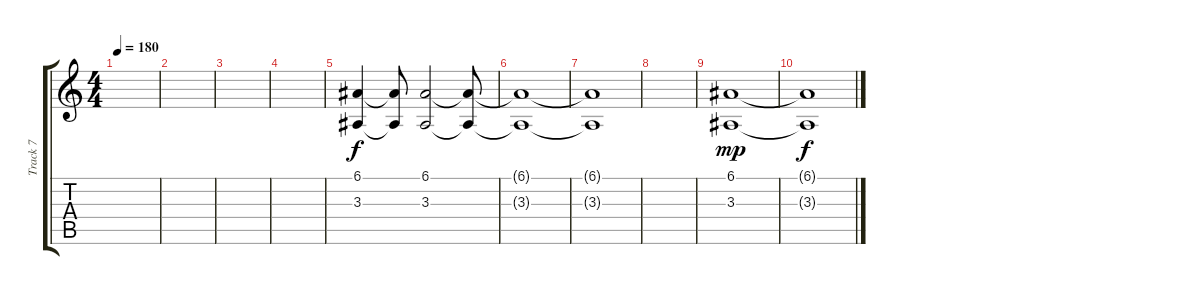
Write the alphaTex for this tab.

\track ("Track 7" "Track 7") {instrument pad5bowed}
\staff {score tabs}
\tuning (E4 B3 G3 D3 A2 E2) {hide}
\ts (4 4)
\tempo 180
\clef g2
\ks c
|
|
|
|
(6.1 3.3).4{balance 16} (6.1{t} 3.3{t}).8{dy f} (6.1 3.3).2 (6.1{t} 3.3{t}).8{balance 0} |
(6.1{t} 3.3{t}).1 |
(6.1{t} 3.3{t}).1 |
|
(6.1 3.3).1{dy mp} |
(6.1{t} 3.3{t}).1{dy f}
